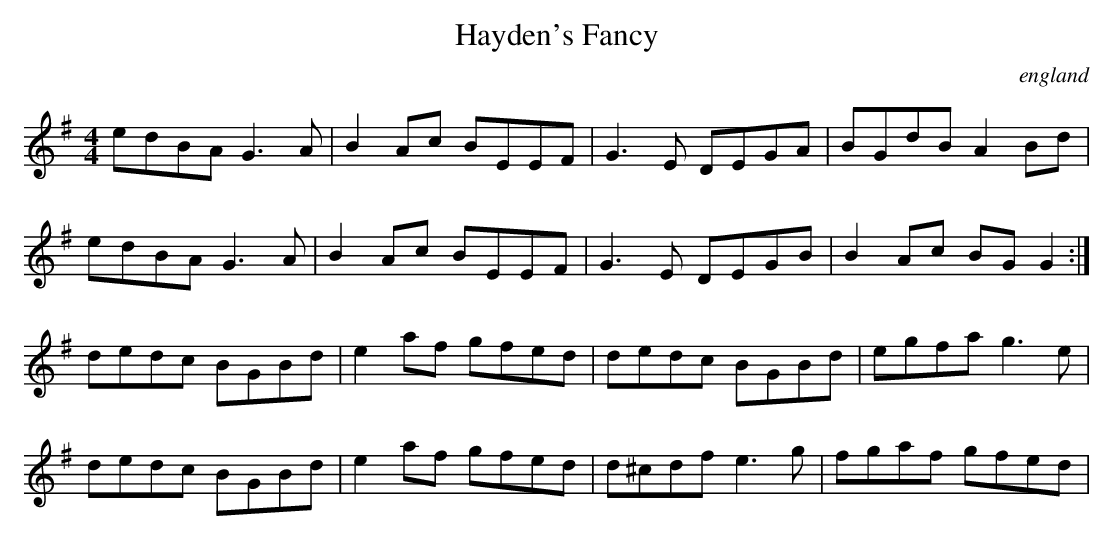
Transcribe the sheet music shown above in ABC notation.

X:1
T:Hayden's Fancy
O:england
M:4/4
L:1/8
K:G
edBA G3A|B2Ac BEEF|G3E DEGA|BGdB A2Bd|
edBA G3A|B2Ac BEEF|G3 E DEGB|B2Ac BGG2:|
dedc BGBd|e2af gfed|dedc BGBd|egfa g3e|
dedc BGBd|e2 af gfed|d^cdf e3g|fgaf gfed|
